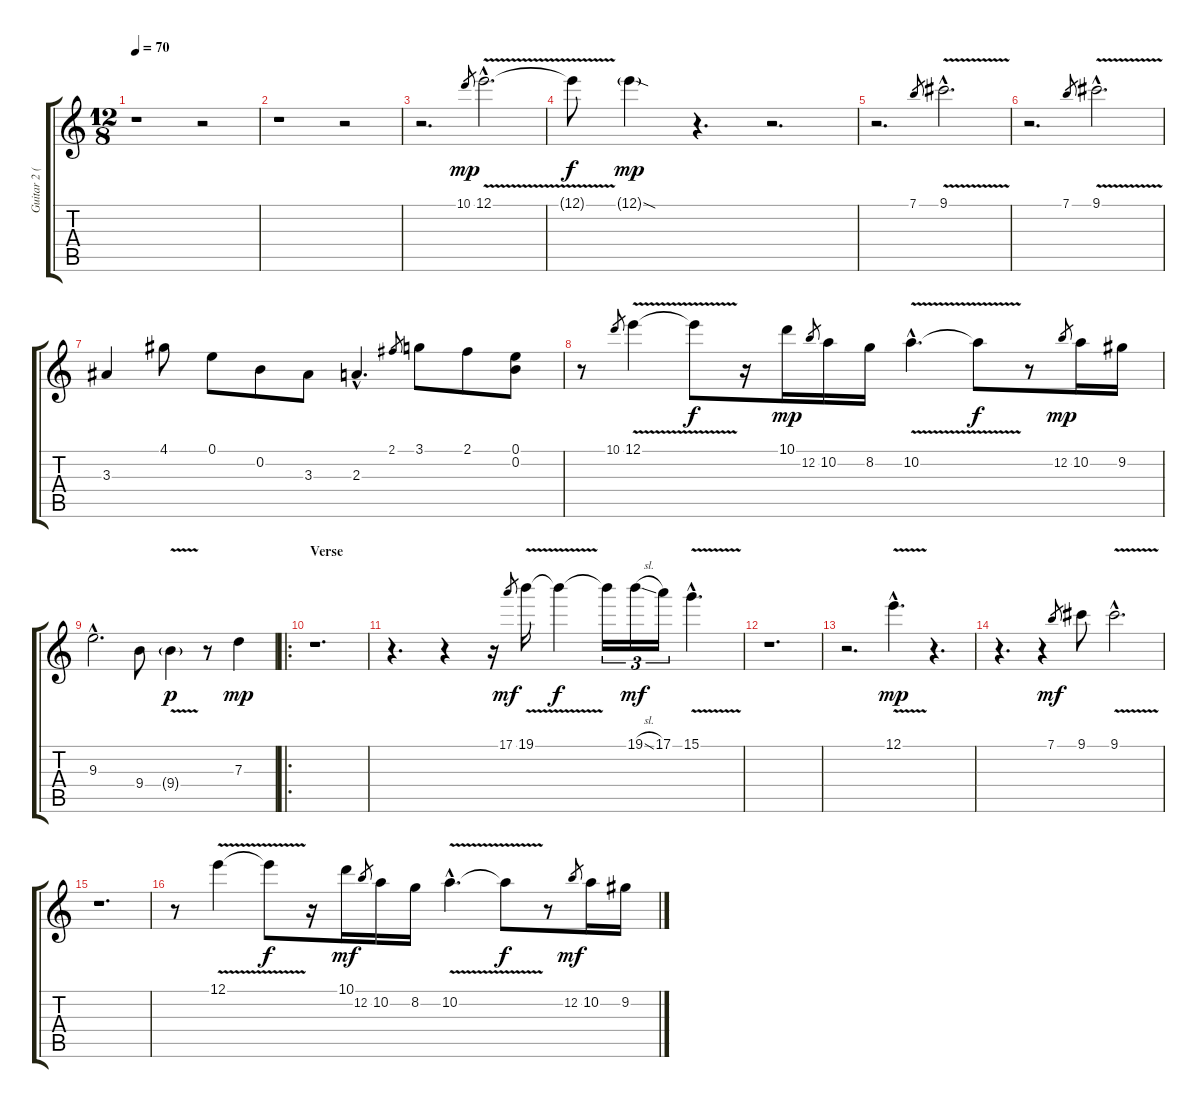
\track ("Guitar 2 (Lead/Solo)" "Guitar 2 (") {instrument distortionguitar}
\staff {score tabs}
\tuning (E4 B3 G3 D3 A2 E2) {hide}
\ts (12 8)
\tempo 70
\clef g2
\ks c
r.1{dy mp instrument distortionguitar} r.2 |
r.1 r.2 |
r.2{d} 10.1.8{gr} 12.1{v hac}.2{d} |
12.1{t}.8{dy f} 12.1{sod g}.4{dy mp} r.4{d} r.2{d} |
r.2{d} 7.1.8{gr} 9.1{v hac}.2{d} |
r.2{d} 7.1.8{gr} 9.1{v hac}.2{d} |
3.3.4 4.1.8 0.1.8 0.2.8 3.3.8 2.3{hac}.4{d} 2.1.8{gr} 3.1.8 2.1.8 (0.1 0.2).8 |
r.8 10.1.8{gr} 12.1{v}.4 12.1{t}.8{dy f} r.16 10.1.16{dy mp} 12.2.8{gr} 10.2.16 8.2.16 10.2{v hac}.4{d} 10.2{t}.8{dy f} r.8 12.2.8{gr dy mp} 10.2.16 9.2.16 |
9.3{hac}.2{d} 9.4.8 9.4{v g}.4{dy p} r.8 7.3.4{dy mp} |
\ro
\section ("" "Verse")
r.1{d} |
r.4{d} r.4 r.16 17.1.8{gr dy mf} 19.1{v}.16 19.1{t}.4{dy f} 19.1{t}.16{tu (3 2)} 19.1{sl}.16{tu (3 2) dy mf} 17.1.16{tu (3 2)} 15.1{v hac}.4{d} |
r.1{d} |
r.2{d} 12.1{v hac}.4{d dy mp} r.4{d} |
r.4{d} r.4 7.1.8{gr dy mf} 9.1.8 9.1{v hac}.2{d} |
r.1{d} |
r.8 12.1{v}.4 12.1{t}.8{dy f} r.16 10.1.16{dy mf} 12.2.8{gr} 10.2.16 8.2.16 10.2{v hac}.4{d} 10.2{t}.8{dy f} r.8 12.2.8{gr dy mf} 10.2.16 9.2.16
